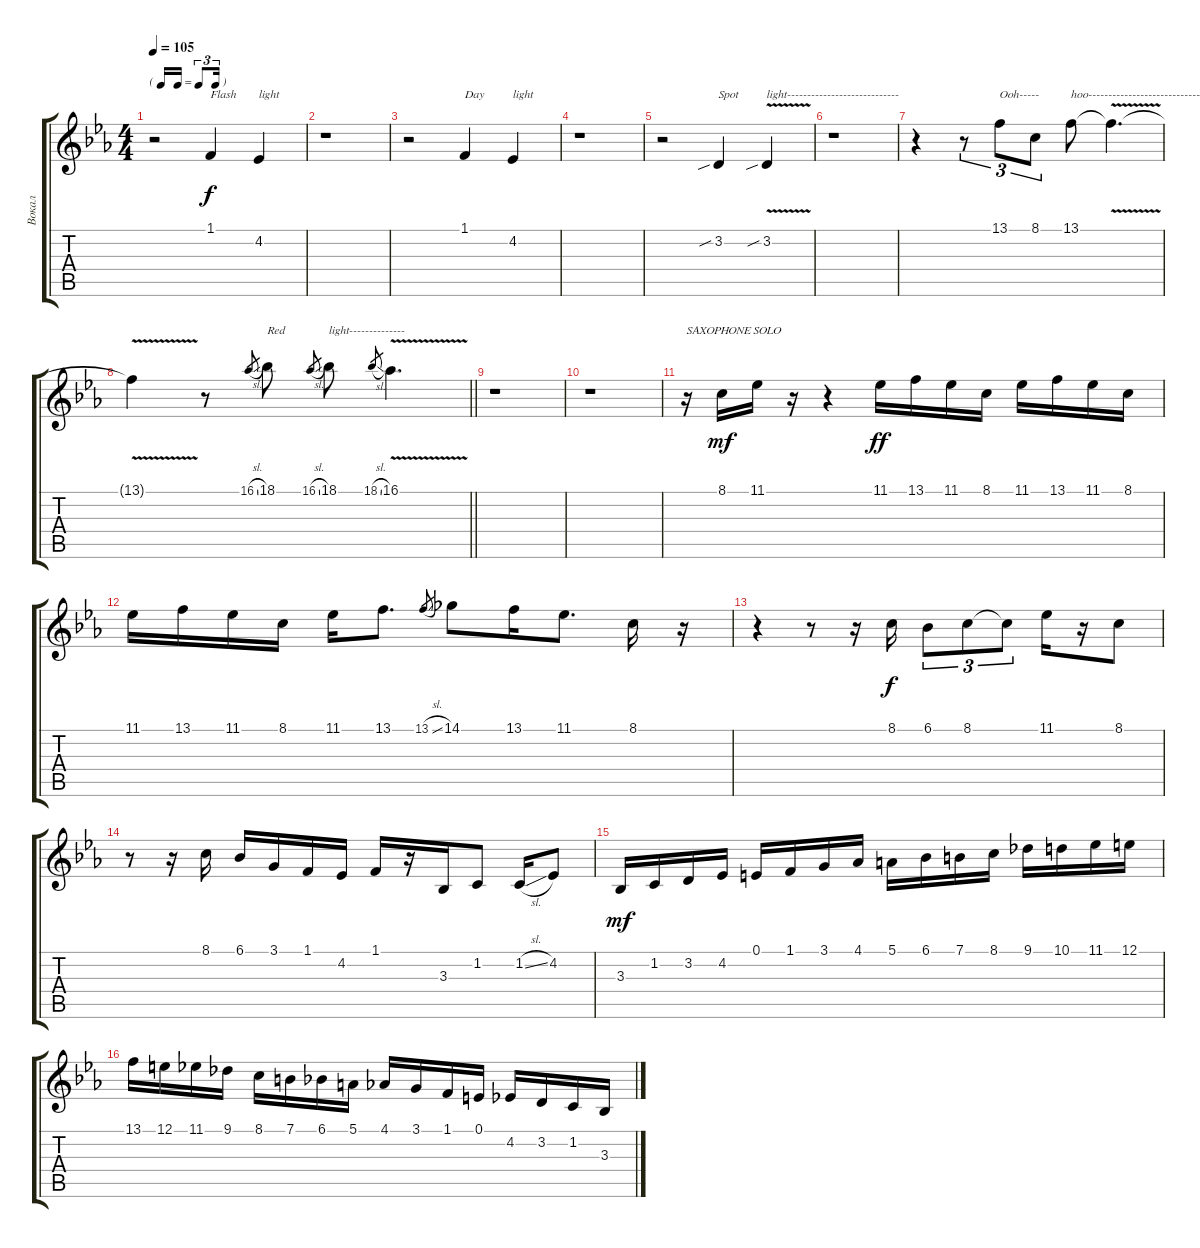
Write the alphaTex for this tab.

\track ("Вокал" "Вокал") {instrument accordion}
\staff {score tabs}
\tuning (E4 B3 G3 D3 A2 E2) {hide}
\ts (4 4)
\tf triplet16th
\tempo 105
\clef g2
\ks cminor
r.2{dy f} 1.1.4{txt "Flash"} 4.2.4{txt "light"} |
r.1 |
r.2 1.1.4{txt "Day"} 4.2.4{txt "light"} |
r.1 |
r.2 3.2{sib}.4{txt "Spot"} 3.2{v sib}.4{txt "light----------------------------"} |
r.1 |
r.4 r.8{tu (3 2)} 13.1.8{tu (3 2) txt "Ooh-----"} 8.1.8{tu (3 2)} 13.1.8{txt "hoo-----------------------------------------------"} 13.1{v t}.4{d} |
\barLineRight lightlight
13.1{t}.4 r.8 16.1{sl}.8{gr} 18.1.8{txt "Red"} 16.1{sl}.8{gr} 18.1.8{txt "light--------------"} 18.1{sl}.8{gr} 16.1{v}.4{d} |
r.1 |
r.1 |
r.16{txt "SAXOPHONE SOLO"} 8.1.16{dy mf} 11.1.16 r.16 r.4 11.1.16{dy ff} 13.1.16 11.1.16 8.1.16 11.1.16 13.1.16 11.1.16 8.1.16 |
11.1.16 13.1.16 11.1.16 8.1.16 11.1.16 13.1.8{d} 13.1{sl}.8{gr} 14.1.8 13.1.16 11.1.8{d} 8.1.16 r.16 |
r.4 r.8 r.16 8.1.16{dy f} 6.1.8{tu (3 2)} 8.1.8{tu (3 2)} 8.1{t}.8{tu (3 2)} 11.1.16 r.16 8.1.8 |
r.8 r.16 8.1.16 6.1.16 3.1.16 1.1.16 4.2.16 1.1.16 r.16 3.3.16 1.2.8 1.2{sl}.16 4.2.8 |
3.3.16{dy mf} 1.2.16 3.2.16 4.2.16 0.1.16 1.1.16 3.1.16 4.1.16 5.1.16 6.1.16 7.1.16 8.1.16 9.1.16 10.1.16 11.1.16 12.1.16 |
13.1.16 12.1.16 11.1.16 9.1.16 8.1.16 7.1.16 6.1.16 5.1.16 4.1.16 3.1.16 1.1.16 0.1.16 4.2.16 3.2.16 1.2.16 3.3.16
